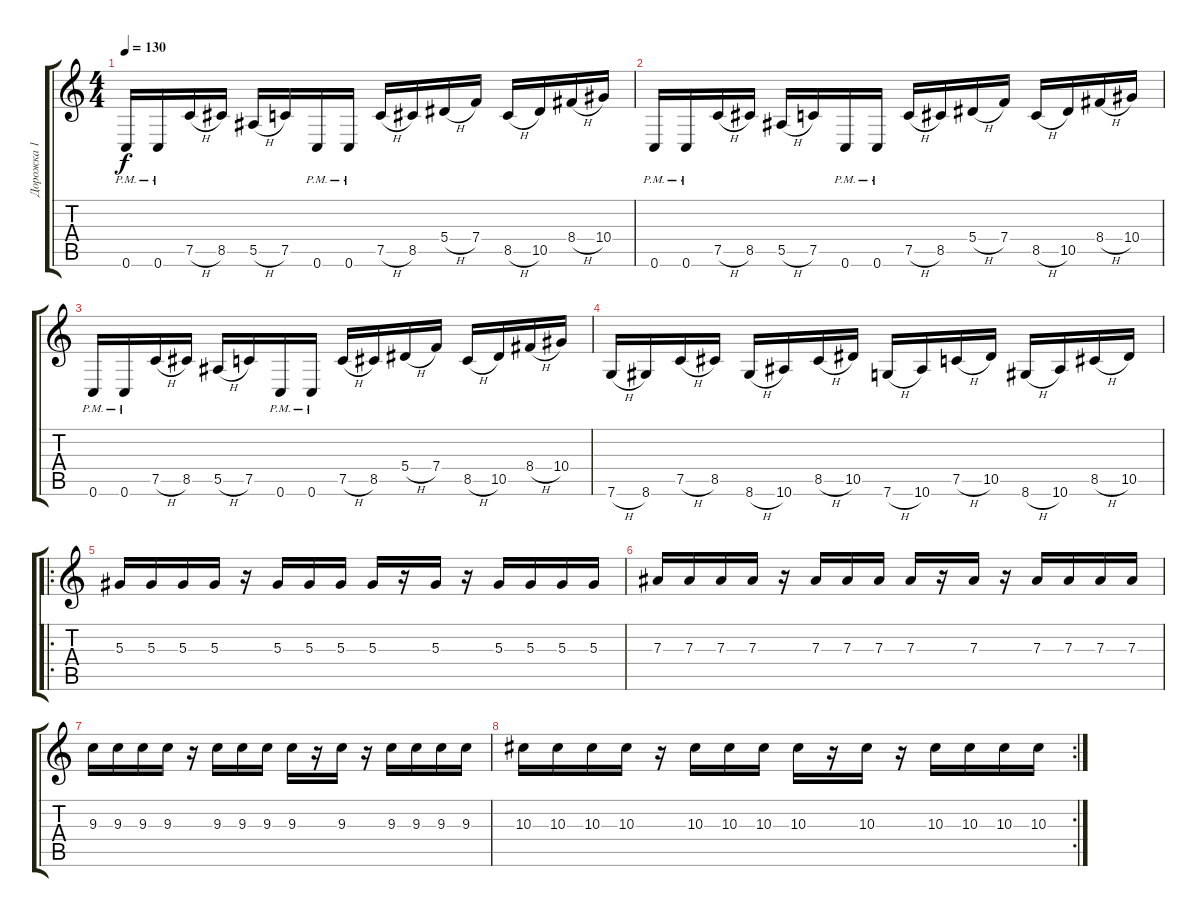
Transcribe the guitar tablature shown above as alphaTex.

\track ("Дорожка 1" "Дорожка 1") {instrument distortionguitar}
\staff {score tabs}
\tuning (C4 G3 Eb3 Bb2 F2 C2) {hide}
\ts (4 4)
\tempo 130
\clef g2
\ks c
0.6{pm}.16{dy f} 0.6{pm}.16 7.5{h}.16 8.5.16 5.5{h}.16 7.5.16 0.6{pm}.16 0.6{pm}.16 7.5{h}.16 8.5.16 5.4{h}.16 7.4.16 8.5{h}.16 10.5.16 8.4{h}.16 10.4.16 |
0.6{pm}.16 0.6{pm}.16 7.5{h}.16 8.5.16 5.5{h}.16 7.5.16 0.6{pm}.16 0.6{pm}.16 7.5{h}.16 8.5.16 5.4{h}.16 7.4.16 8.5{h}.16 10.5.16 8.4{h}.16 10.4.16 |
0.6{pm}.16 0.6{pm}.16 7.5{h}.16 8.5.16 5.5{h}.16 7.5.16 0.6{pm}.16 0.6{pm}.16 7.5{h}.16 8.5.16 5.4{h}.16 7.4.16 8.5{h}.16 10.5.16 8.4{h}.16 10.4.16 |
7.6{h}.16 8.6.16 7.5{h}.16 8.5.16 8.6{h}.16 10.6.16 8.5{h}.16 10.5.16 7.6{h}.16 10.6.16 7.5{h}.16 10.5.16 8.6{h}.16 10.6.16 8.5{h}.16 10.5.16 |
\ro
5.3.16 5.3.16 5.3.16 5.3.16 r.16 5.3.16 5.3.16 5.3.16 5.3.16 r.16 5.3.16 r.16 5.3.16 5.3.16 5.3.16 5.3.16 |
7.3.16 7.3.16 7.3.16 7.3.16 r.16 7.3.16 7.3.16 7.3.16 7.3.16 r.16 7.3.16 r.16 7.3.16 7.3.16 7.3.16 7.3.16 |
9.3.16 9.3.16 9.3.16 9.3.16 r.16 9.3.16 9.3.16 9.3.16 9.3.16 r.16 9.3.16 r.16 9.3.16 9.3.16 9.3.16 9.3.16 |
\rc 2
10.3.16 10.3.16 10.3.16 10.3.16 r.16 10.3.16 10.3.16 10.3.16 10.3.16 r.16 10.3.16 r.16 10.3.16 10.3.16 10.3.16 10.3.16
